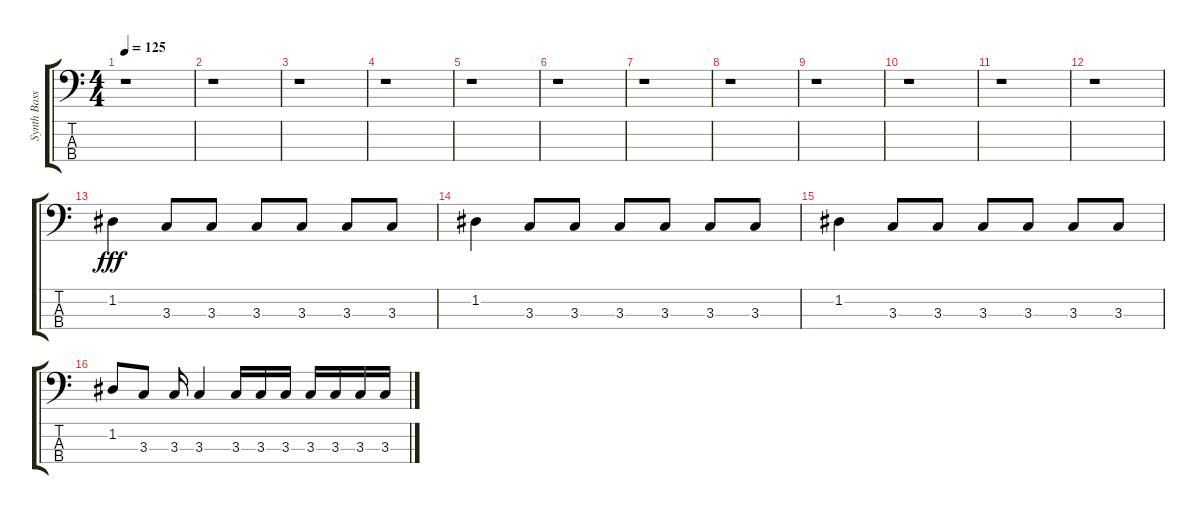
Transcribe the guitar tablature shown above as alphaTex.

\track ("Synth Bass" "Synth Bass") {instrument synthbass1}
\staff {score tabs}
\tuning (G2 D2 A1 E1) {hide}
\ts (4 4)
\tempo 125
\clef f4
\ks c
r.1{dy f} |
r.1 |
r.1 |
r.1 |
r.1 |
r.1 |
r.1 |
r.1 |
r.1 |
r.1 |
r.1 |
r.1 |
1.2.4{dy fff} 3.3.8 3.3.8 3.3.8 3.3.8 3.3.8 3.3.8 |
1.2.4 3.3.8 3.3.8 3.3.8 3.3.8 3.3.8 3.3.8 |
1.2.4 3.3.8 3.3.8 3.3.8 3.3.8 3.3.8 3.3.8 |
1.2.8 3.3.8 3.3.16 3.3.4 3.3.16 3.3.16 3.3.16 3.3.16 3.3.16 3.3.16 3.3.16
